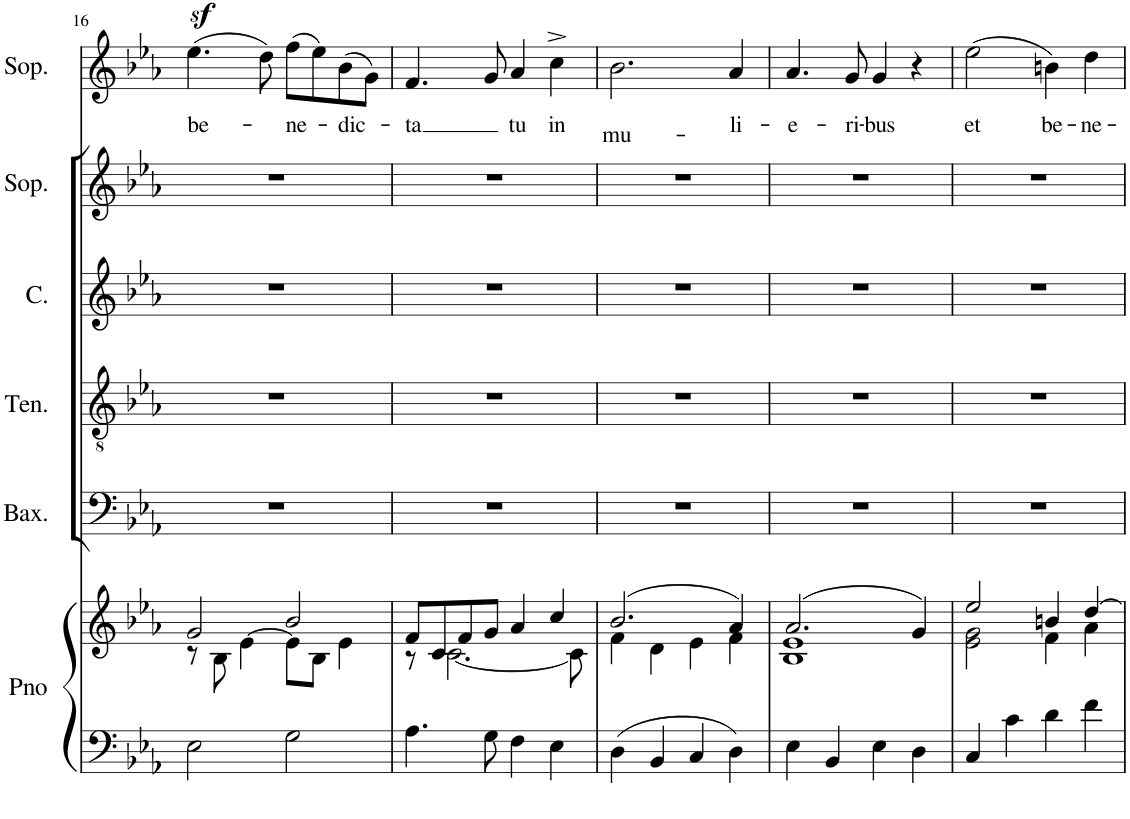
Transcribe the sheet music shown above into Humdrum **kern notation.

**kern	**kern	**kern	**kern	**kern	**kern	**kern	**text
*part6	*part6	*part5	*part4	*part3	*part2	*part1	*part1
*staff7	*staff6	*staff5	*staff4	*staff3	*staff2	*staff1	*staff1
*I"Piano	*	*I"Baixo	*I"Tenor	*I"Contralto	*I"Soprano	*I"Soprano	*
*I'Pno	*	*I'Bax.	*I'Ten.	*I'C.	*I'Sop.	*I'Sop.	*
!!LO:PB:g=z
*clefF4	*clefG2	*clefF4	*clefGv2	*clefG2	*clefG2	*clefG2	*
*k[b-e-a-]	*k[b-e-a-]	*k[b-e-a-]	*k[b-e-a-]	*k[b-e-a-]	*k[b-e-a-]	*k[b-e-a-]	*
*M4/4	*M4/4	*M4/4	*M4/4	*M4/4	*M4/4	*M4/4	*
*met(c)	*met(c)	*met(c)	*met(c)	*met(c)	*met(c)	*met(c)	*
=16	=16	=16	=16	=16	=16	=16	=16
*	*^	*	*	*	*	*	*
!	!	!	!	!	!	!	!	!LO:LY:b
2E-\	2g/	8r	1r	1r	1r	1r	(4.ee-z>\	be-
.	.	8B-\	.	.	.	.	.	.
.	.	[>4e-\	.	.	.	.	.	.
.	.	.	.	.	.	.	8dd\)	.
!	!	!	!	!	!	!	!	!LO:LY:b
2G\	2b-/	8e-\L]	.	.	.	.	(8ff\L	-ne-
.	.	8B-\J	.	.	.	.	8ee-\)	.
!	!	!	!	!	!	!	!	!LO:LY:b
.	.	4e-\	.	.	.	.	(8b-\	-dic-
.	.	.	.	.	.	.	8g\J)	.
=17	=17	=17	=17	=17	=17	=17	=17	=17
!	!	!	!	!	!	!	!	!LO:LY:b
4.A-\	8f/L	8r	1r	1r	1r	1r	4.f/	-ta
.	8c/	[2.c\	.	.	.	.	.	.
.	8f/	.	.	.	.	.	.	.
8G\	8g/J	.	.	.	.	.	8g/	.
!	!	!	!	!	!	!	!	!LO:LY:b
4F\	4a-/	.	.	.	.	.	4a-/	tu
!	!	!	!	!	!	!	!	!LO:LY:b
4E-\	4cc/	.	.	.	.	.	4cc^\	in
.	.	8c\]	.	.	.	.	.	.
=18	=18	=18	=18	=18	=18	=18	=18	=18
!	!	!	!	!	!	!	!	!LO:LY:b
4D\	(2.b-/	4f\	1r	1r	1r	1r	2.b-\	mu-
4BB-/	.	4d\	.	.	.	.	.	.
4C/	.	4e-\	.	.	.	.	.	.
!	!	!	!	!	!	!	!	!LO:LY:b
4D\	4a-/)	4f\	.	.	.	.	4a-/	-li-
=19	=19	=19	=19	=19	=19	=19	=19	=19
!	!	!	!	!	!	!	!	!LO:LY:b
4E-\	(2.a-/	1B- 1e-	1r	1r	1r	1r	4.a-/	-e-
4BB-/	.	.	.	.	.	.	.	.
!	!	!	!	!	!	!	!	!LO:LY:b
.	.	.	.	.	.	.	8g/	-ri-
!	!	!	!	!	!	!	!	!LO:LY:b
4E-\	.	.	.	.	.	.	4g/	-bus
4D\	4g/)	.	.	.	.	.	4r	.
=20	=20	=20	=20	=20	=20	=20	=20	=20
!	!	!	!	!	!	!	!	!LO:LY:b
4C/	2ee-/	2e-\ 2g\	1r	1r	1r	1r	(2ee-\	et
4c\	.	.	.	.	.	.	.	.
!	!	!	!	!	!	!	!	!LO:LY:b
4d\	4bn/	4f\	.	.	.	.	4bn\)	be-
!	!	!	!	!	!	!	!	!LO:LY:b
4f\	[4dd/	4a-\	.	.	.	.	4dd\	-ne-
*	*v	*v	*	*	*	*	*	*
=	=	=	=	=	=	=	=
*-	*-	*-	*-	*-	*-	*-	*-
